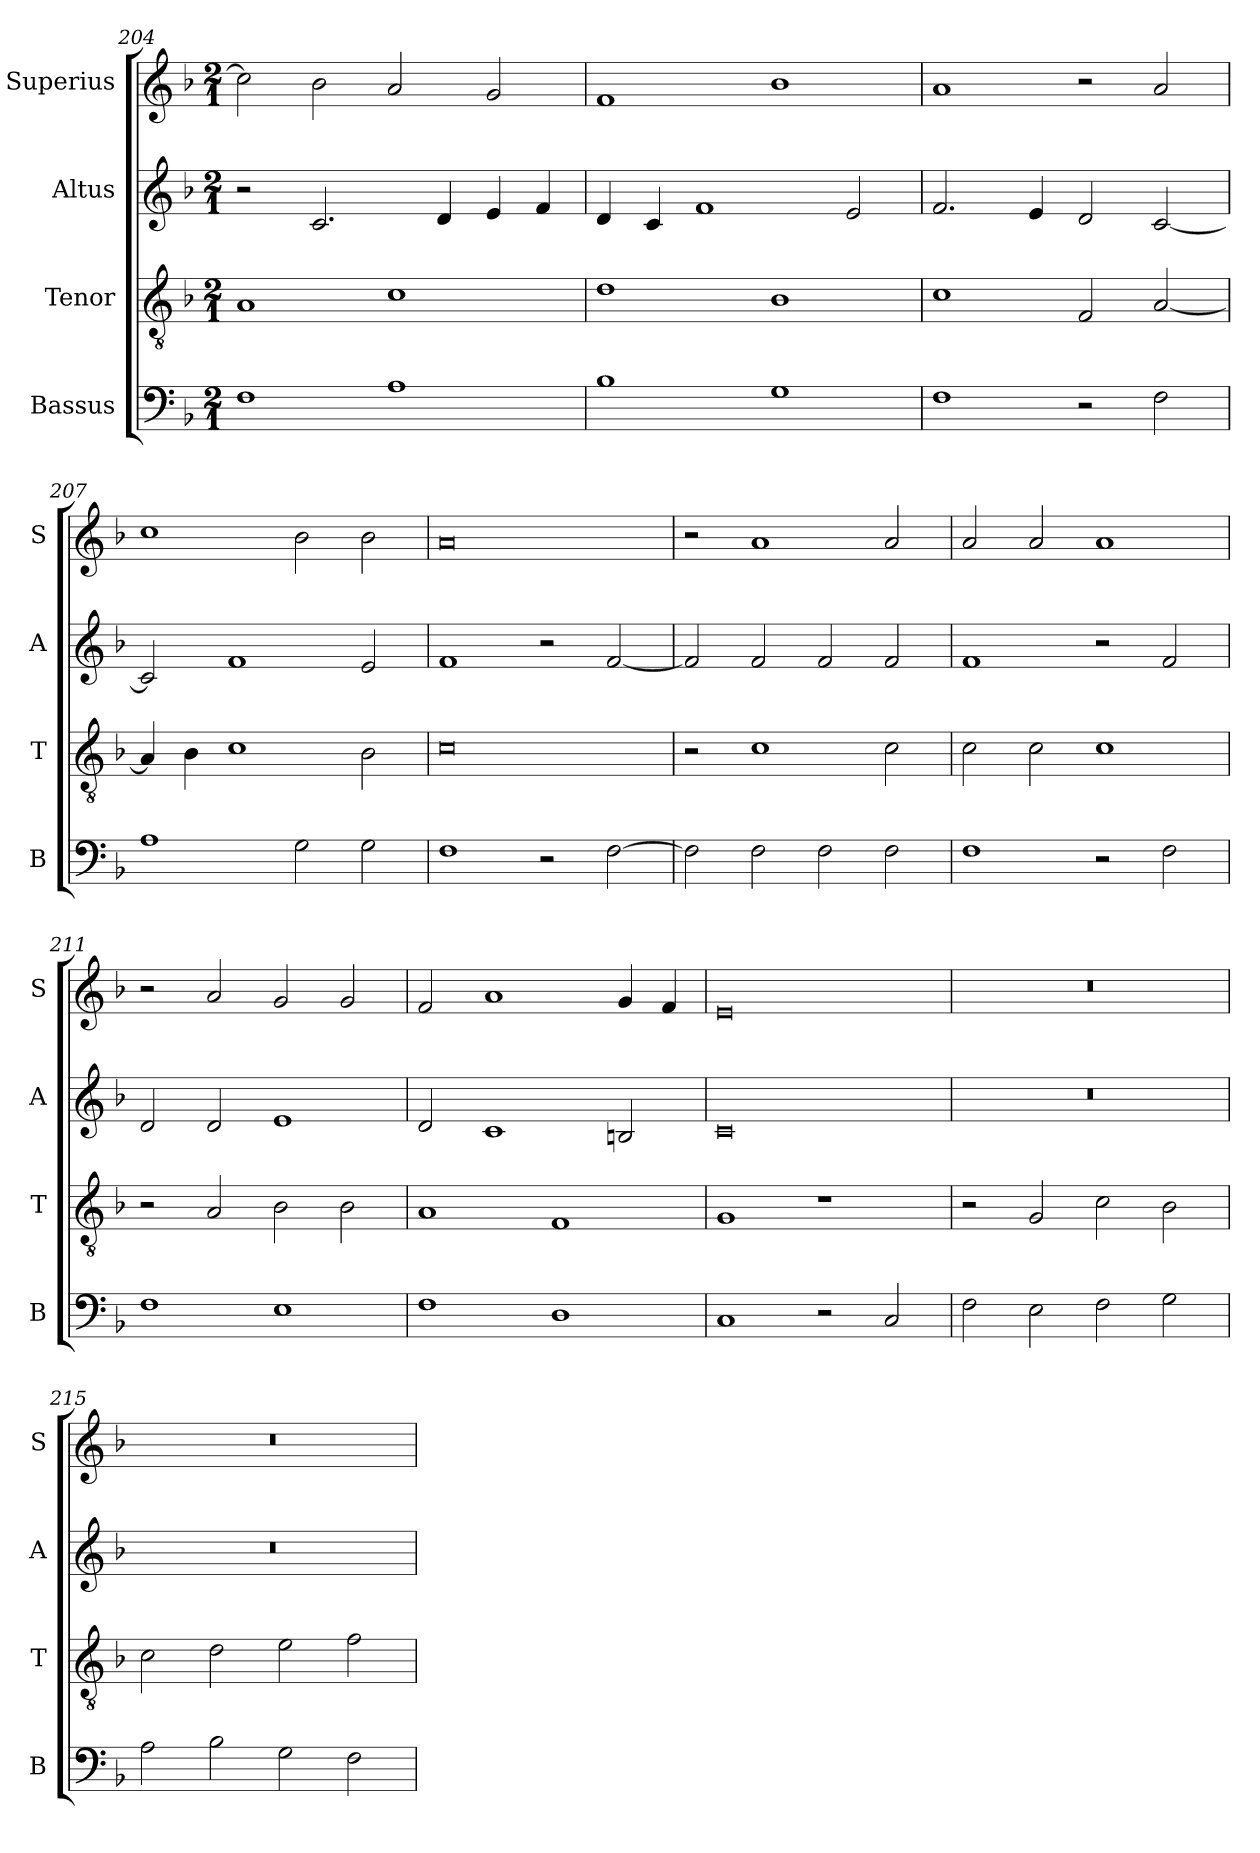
**kern	**kern	**kern	**kern
*part4	*part3	*part2	*part1
*staff4	*staff3	*staff2	*staff1
*I"Bassus	*I"Tenor	*I"Altus	*I"Superius
*I'B	*I'T	*I'A	*I'S
*clefF4	*clefGv2	*clefG2	*clefG2
*k[b-]	*k[b-]	*k[b-]	*k[b-]
*F:	*F:	*F:	*F:
*M2/1	*M2/1	*M2/1	*M2/1
=204	=204	=204	=204
1F	1A	2r	2cc]
.	.	2.c	2b-
1A	1c	.	2a
.	.	4d	.
.	.	4e	2g
.	.	4f	.
=205	=205	=205	=205
1B-	1d	4d	1f
.	.	4c	.
.	.	1f	.
1G	1B-	.	1b-
.	.	2e	.
=206	=206	=206	=206
1F	1c	2.f	1a
.	.	4e	.
2r	2F	2d	2r
2F	[2A	[2c	2a
=207	=207	=207	=207
1A	4A]	2c]	1cc
.	4B-	.	.
.	1c	1f	.
2G	.	.	2b-
2G	2B-	2e	2b-
=208	=208	=208	=208
1F	0c	1f	0a
2r	.	2r	.
[2F	.	[2f	.
=209	=209	=209	=209
2F]	2r	2f]	2r
2F	1c	2f	1a
2F	.	2f	.
2F	2c	2f	2a
=210	=210	=210	=210
1F	2c	1f	2a
.	2c	.	2a
2r	1c	2r	1a
2F	.	2f	.
=211	=211	=211	=211
1F	2r	2d	2r
.	2A	2d	2a
1E	2B-	1e	2g
.	2B-	.	2g
=212	=212	=212	=212
1F	1A	2d	2f
.	.	1c	1a
1D	1F	.	.
.	.	2Bn	4g
.	.	.	4f
=213	=213	=213	=213
1C	1G	0c	0e
2r	1r	.	.
2C	.	.	.
=214	=214	=214	=214
2F	2r	0r	0r
2E	2G	.	.
2F	2c	.	.
2G	2B-	.	.
=215	=215	=215	=215
2A	2c	0r	0r
2B-	2d	.	.
2G	2e	.	.
2F	2f	.	.
=	=	=	=
*-	*-	*-	*-
